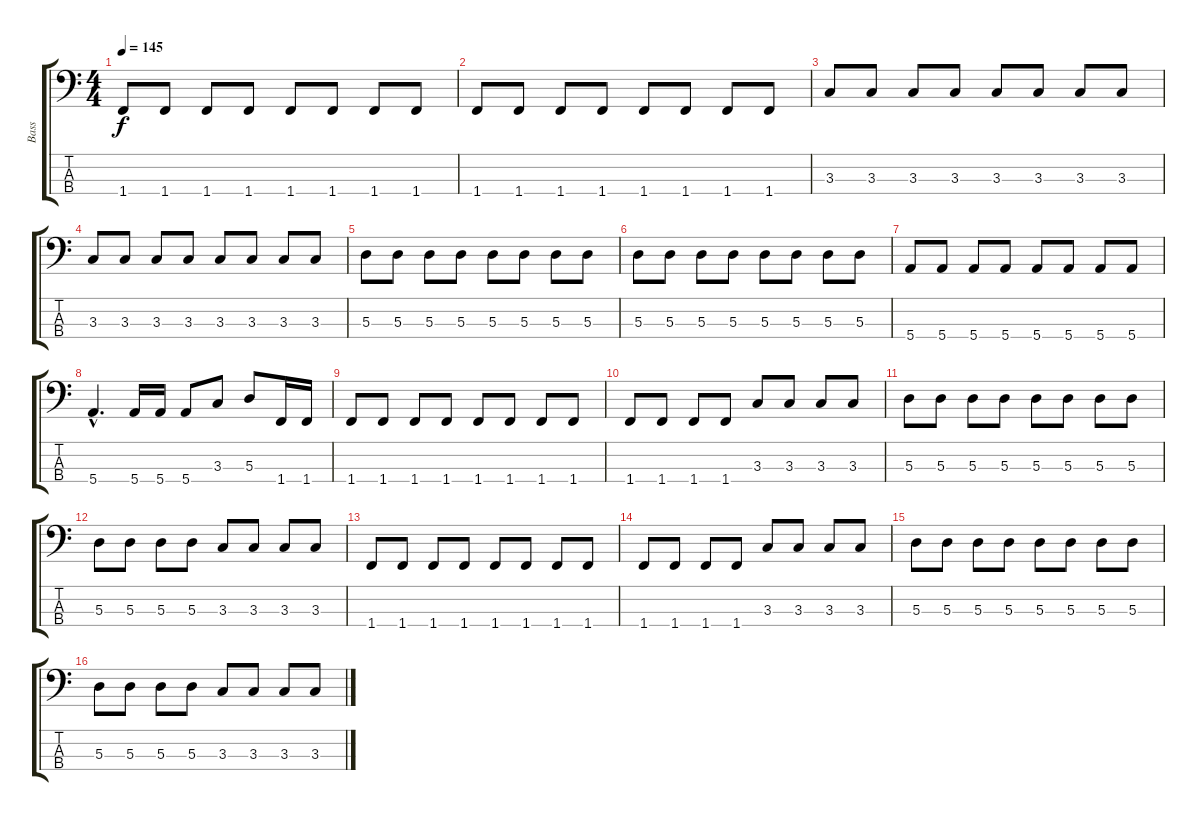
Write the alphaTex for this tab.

\track ("Bass" "Bass") {instrument acousticbass}
\staff {score tabs}
\tuning (G2 D2 A1 E1) {hide}
\ts (4 4)
\tempo 145
\clef f4
\ks c
1.4.8{dy f} 1.4.8 1.4.8 1.4.8 1.4.8 1.4.8 1.4.8 1.4.8 |
1.4.8 1.4.8 1.4.8 1.4.8 1.4.8 1.4.8 1.4.8 1.4.8 |
3.3.8 3.3.8 3.3.8 3.3.8 3.3.8 3.3.8 3.3.8 3.3.8 |
3.3.8 3.3.8 3.3.8 3.3.8 3.3.8 3.3.8 3.3.8 3.3.8 |
5.3.8 5.3.8 5.3.8 5.3.8 5.3.8 5.3.8 5.3.8 5.3.8 |
5.3.8 5.3.8 5.3.8 5.3.8 5.3.8 5.3.8 5.3.8 5.3.8 |
5.4.8 5.4.8 5.4.8 5.4.8 5.4.8 5.4.8 5.4.8 5.4.8 |
5.4{hac}.4{d} 5.4.16 5.4.16 5.4.8 3.3.8 5.3.8 1.4.16 1.4.16 |
1.4.8 1.4.8 1.4.8 1.4.8 1.4.8 1.4.8 1.4.8 1.4.8 |
1.4.8 1.4.8 1.4.8 1.4.8 3.3.8 3.3.8 3.3.8 3.3.8 |
5.3.8 5.3.8 5.3.8 5.3.8 5.3.8 5.3.8 5.3.8 5.3.8 |
5.3.8 5.3.8 5.3.8 5.3.8 3.3.8 3.3.8 3.3.8 3.3.8 |
1.4.8 1.4.8 1.4.8 1.4.8 1.4.8 1.4.8 1.4.8 1.4.8 |
1.4.8 1.4.8 1.4.8 1.4.8 3.3.8 3.3.8 3.3.8 3.3.8 |
5.3.8 5.3.8 5.3.8 5.3.8 5.3.8 5.3.8 5.3.8 5.3.8 |
5.3.8 5.3.8 5.3.8 5.3.8 3.3.8 3.3.8 3.3.8 3.3.8
